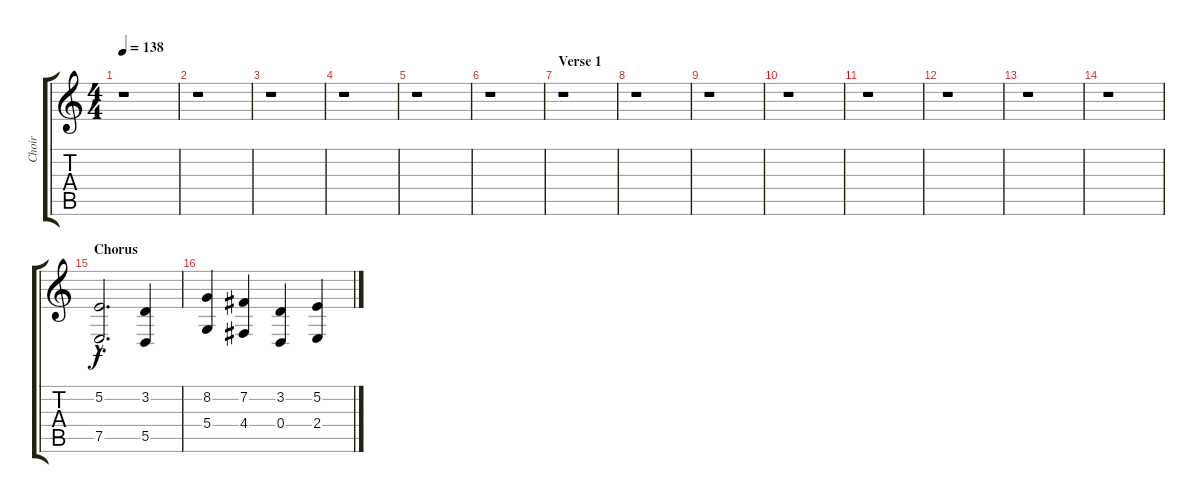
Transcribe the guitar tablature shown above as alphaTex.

\track ("Choir" "Choir") {instrument choiraahs}
\staff {score tabs}
\tuning (E4 B3 G3 D3 A2 E2) {hide}
\ts (4 4)
\tempo 138
\clef g2
\ks c
r.1{dy f} |
r.1 |
r.1 |
r.1 |
r.1 |
r.1 |
\section ("" "Verse 1")
r.1 |
r.1 |
r.1 |
r.1 |
r.1 |
r.1 |
r.1 |
r.1 |
\section ("" "Chorus")
(5.2{hac} 7.5{hac}).2{d} (3.2 5.5).4 |
(8.2 5.4).4 (7.2 4.4).4 (3.2 0.4).4 (5.2 2.4).4
